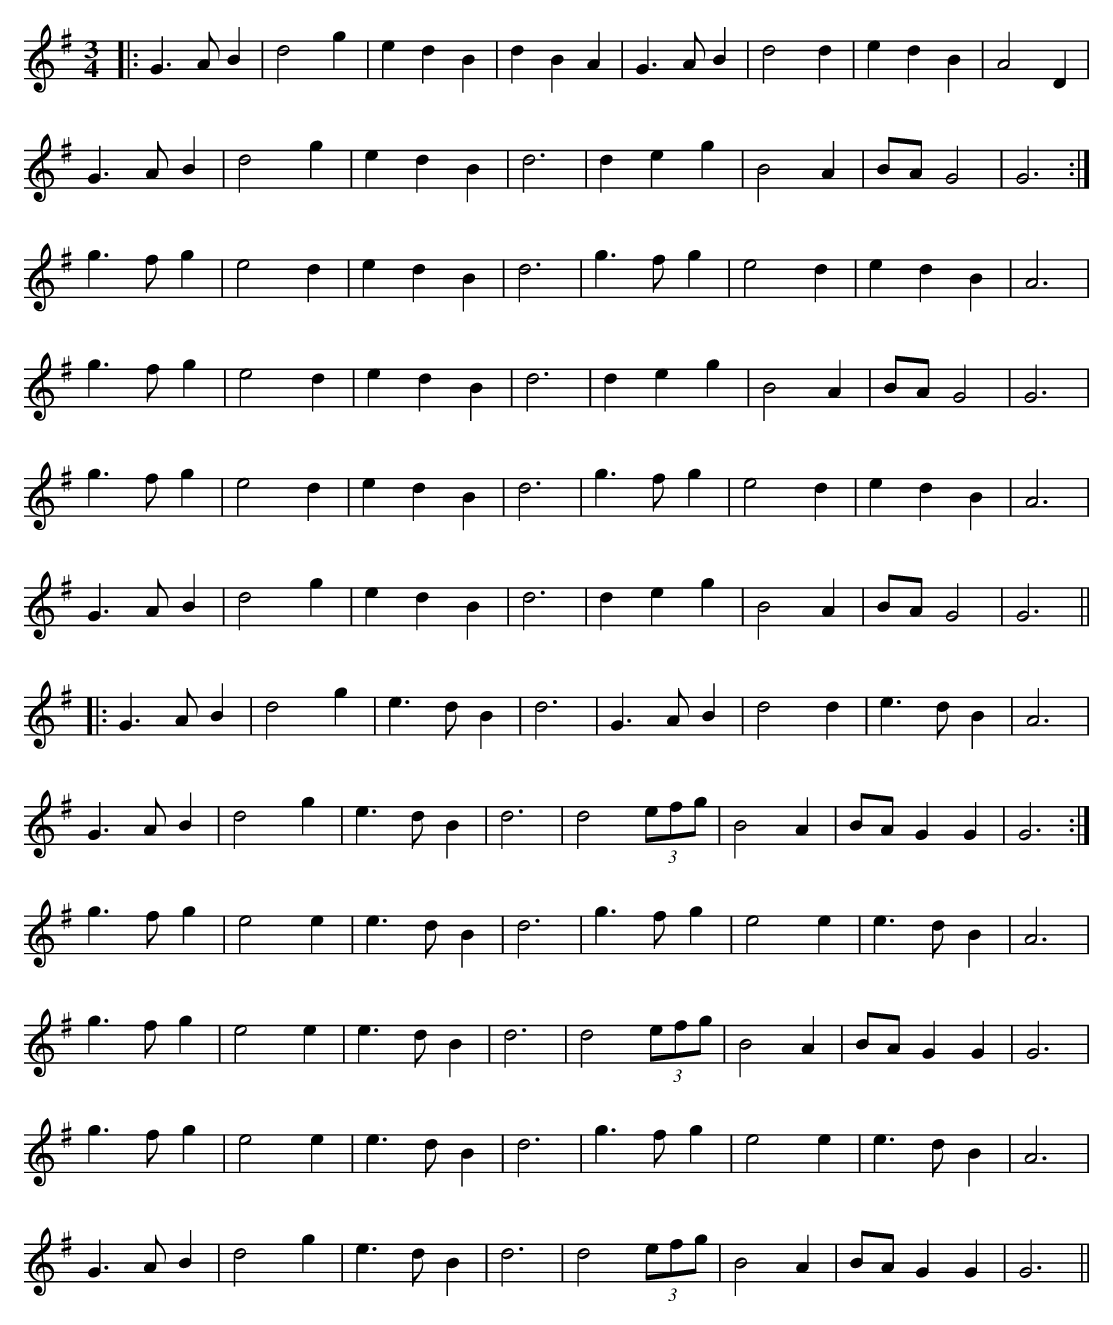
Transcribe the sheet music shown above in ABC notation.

X:1
M:3/4
K:G
|:G3 A B2|d4 g2|e2 d2 B2|d2 B2 A2|G3 A B2|d4 d2|e2 d2 B2|A4 D2|
G3 A B2|d4 g2|e2 d2 B2|d6|d2 e2 g2|B4 A2|BA G4|G6:|
g3 f g2|e4 d2|e2 d2 B2|d6|g3 f g2|e4 d2|e2 d2 B2|A6|
g3 f g2|e4 d2|e2 d2 B2|d6|d2 e2 g2|B4 A2|BA G4|G6|
g3 f g2|e4 d2|e2 d2 B2|d6|g3 f g2|e4 d2|e2 d2 B2|A6|
G3 A B2|d4 g2|e2 d2 B2|d6|d2 e2 g2|B4 A2|BA G4|G6||
|:G3 A B2|d4 g2|e3 d B2|d6|G3 A B2|d4 d2|e3 d B2|A6|
G3 A B2|d4 g2|e3 d B2|d6|d4 (3efg|B4 A2|BA G2 G2|G6:|
g3 f g2|e4 e2|e3 d B2|d6|g3 f g2|e4 e2|e3 d B2|A6|
g3 f g2|e4 e2|e3 d B2|d6|d4 (3efg|B4 A2|BA G2 G2|G6|
g3 f g2|e4 e2|e3 d B2|d6|g3 f g2|e4 e2|e3 d B2|A6|
G3 A B2|d4 g2|e3 d B2|d6|d4 (3efg|B4 A2|BA G2 G2|G6||
